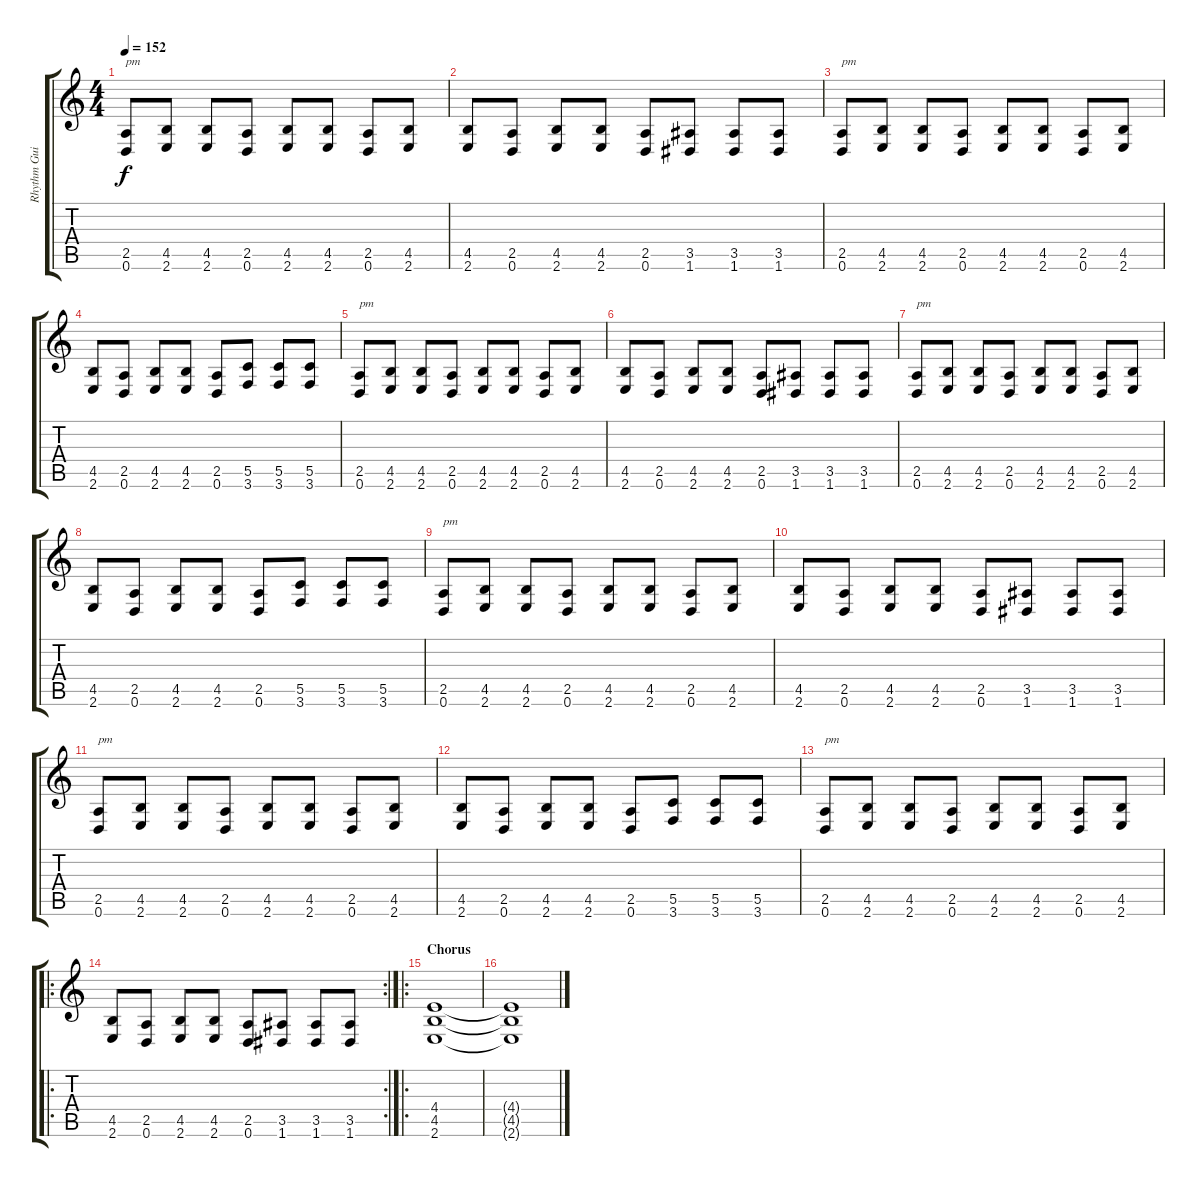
\track ("Rhythm Guitar " "Rhythm Gui") {instrument distortionguitar}
\staff {score tabs}
\tuning (D4 A3 F3 C3 G2 D2) {hide}
\ts (4 4)
\tempo 152
\clef g2
\ks c
(2.5 0.6).8{txt "pm" dy f} (4.5 2.6).8 (4.5 2.6).8 (2.5 0.6).8 (4.5 2.6).8 (4.5 2.6).8 (2.5 0.6).8 (4.5 2.6).8 |
(4.5 2.6).8 (2.5 0.6).8 (4.5 2.6).8 (4.5 2.6).8 (2.5 0.6).8 (3.5 1.6).8 (3.5 1.6).8 (3.5 1.6).8 |
(2.5 0.6).8{txt "pm"} (4.5 2.6).8 (4.5 2.6).8 (2.5 0.6).8 (4.5 2.6).8 (4.5 2.6).8 (2.5 0.6).8 (4.5 2.6).8 |
(4.5 2.6).8 (2.5 0.6).8 (4.5 2.6).8 (4.5 2.6).8 (2.5 0.6).8 (5.5 3.6).8 (5.5 3.6).8 (5.5 3.6).8 |
(2.5 0.6).8{txt "pm"} (4.5 2.6).8 (4.5 2.6).8 (2.5 0.6).8 (4.5 2.6).8 (4.5 2.6).8 (2.5 0.6).8 (4.5 2.6).8 |
(4.5 2.6).8 (2.5 0.6).8 (4.5 2.6).8 (4.5 2.6).8 (2.5 0.6).8 (3.5 1.6).8 (3.5 1.6).8 (3.5 1.6).8 |
(2.5 0.6).8{txt "pm"} (4.5 2.6).8 (4.5 2.6).8 (2.5 0.6).8 (4.5 2.6).8 (4.5 2.6).8 (2.5 0.6).8 (4.5 2.6).8 |
(4.5 2.6).8 (2.5 0.6).8 (4.5 2.6).8 (4.5 2.6).8 (2.5 0.6).8 (5.5 3.6).8 (5.5 3.6).8 (5.5 3.6).8 |
(2.5 0.6).8{txt "pm"} (4.5 2.6).8 (4.5 2.6).8 (2.5 0.6).8 (4.5 2.6).8 (4.5 2.6).8 (2.5 0.6).8 (4.5 2.6).8 |
(4.5 2.6).8 (2.5 0.6).8 (4.5 2.6).8 (4.5 2.6).8 (2.5 0.6).8 (3.5 1.6).8 (3.5 1.6).8 (3.5 1.6).8 |
(2.5 0.6).8{txt "pm"} (4.5 2.6).8 (4.5 2.6).8 (2.5 0.6).8 (4.5 2.6).8 (4.5 2.6).8 (2.5 0.6).8 (4.5 2.6).8 |
(4.5 2.6).8 (2.5 0.6).8 (4.5 2.6).8 (4.5 2.6).8 (2.5 0.6).8 (5.5 3.6).8 (5.5 3.6).8 (5.5 3.6).8 |
(2.5 0.6).8{txt "pm"} (4.5 2.6).8 (4.5 2.6).8 (2.5 0.6).8 (4.5 2.6).8 (4.5 2.6).8 (2.5 0.6).8 (4.5 2.6).8 |
\ro
\rc 2
(4.5 2.6).8 (2.5 0.6).8 (4.5 2.6).8 (4.5 2.6).8 (2.5 0.6).8 (3.5 1.6).8 (3.5 1.6).8 (3.5 1.6).8 |
\ro
\section ("" "Chorus")
(4.4 4.5 2.6).1 |
(4.4{t} 4.5{t} 2.6{t}).1
